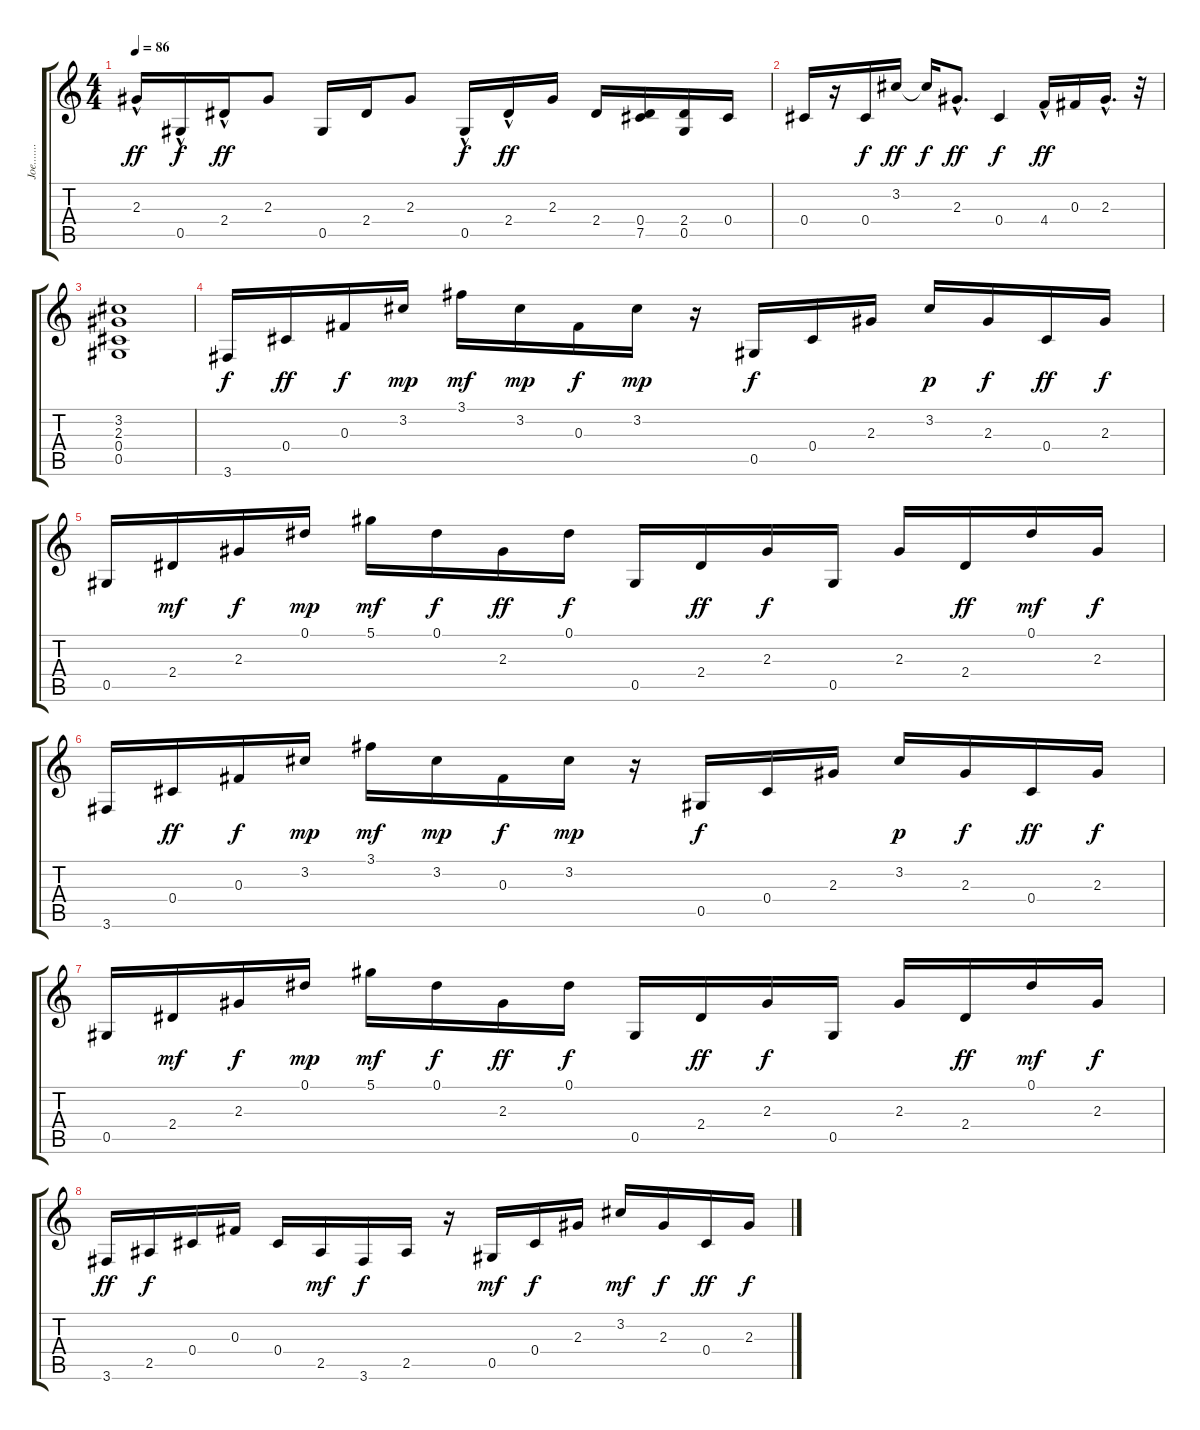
\track ("Joe.......still" "Joe.......") {instrument distortionguitar}
\staff {score tabs}
\tuning (Eb4 Bb3 Gb3 Db3 Ab2 Eb2) {hide}
\ts (4 4)
\tempo 86
\clef g2
\ks c
2.3{hac}.16{dy ff} 0.5{hac}.16{dy f} 2.4{hac}.16{dy ff} 2.3.8 0.5.16 2.4.16 2.3.8 0.5{hac}.16{dy f} 2.4{hac}.16{dy ff} 2.3.16 2.4.16 (0.4 7.5).16 (2.4 0.5).16 0.4.16 |
0.4.16 r.16 0.4.16{dy f} 3.2.16{dy ff} 3.2{t}.16{dy f} 2.3{hac}.8{d dy ff} 0.4.4{dy f} 4.4{hac}.16{dy ff} 0.3.16 2.3{hac}.16{d} r.32 |
(3.2 2.3 0.4 0.5).1 |
3.6.16{dy f} 0.4.16{dy ff} 0.3.16{dy f} 3.2.16{dy mp} 3.1.16{dy mf} 3.2.16{dy mp} 0.3.16{dy f} 3.2.16{dy mp} r.16 0.5.16{dy f} 0.4.16 2.3.16 3.2.16{dy p} 2.3.16{dy f} 0.4.16{dy ff} 2.3.16{dy f} |
0.5.16 2.4.16{dy mf} 2.3.16{dy f} 0.1.16{dy mp} 5.1.16{dy mf} 0.1.16{dy f} 2.3.16{dy ff} 0.1.16{dy f} 0.5.16 2.4.16{dy ff} 2.3.16{dy f} 0.5.16 2.3.16 2.4.16{dy ff} 0.1.16{dy mf} 2.3.16{dy f} |
3.6.16 0.4.16{dy ff} 0.3.16{dy f} 3.2.16{dy mp} 3.1.16{dy mf} 3.2.16{dy mp} 0.3.16{dy f} 3.2.16{dy mp} r.16 0.5.16{dy f} 0.4.16 2.3.16 3.2.16{dy p} 2.3.16{dy f} 0.4.16{dy ff} 2.3.16{dy f} |
0.5.16 2.4.16{dy mf} 2.3.16{dy f} 0.1.16{dy mp} 5.1.16{dy mf} 0.1.16{dy f} 2.3.16{dy ff} 0.1.16{dy f} 0.5.16 2.4.16{dy ff} 2.3.16{dy f} 0.5.16 2.3.16 2.4.16{dy ff} 0.1.16{dy mf} 2.3.16{dy f} |
3.6.16{dy ff} 2.5.16{dy f} 0.4.16 0.3.16 0.4.16 2.5.16{dy mf} 3.6.16{dy f} 2.5.16 r.16 0.5.16{dy mf} 0.4.16{dy f} 2.3.16 3.2.16{dy mf} 2.3.16{dy f} 0.4.16{dy ff} 2.3.16{dy f}
